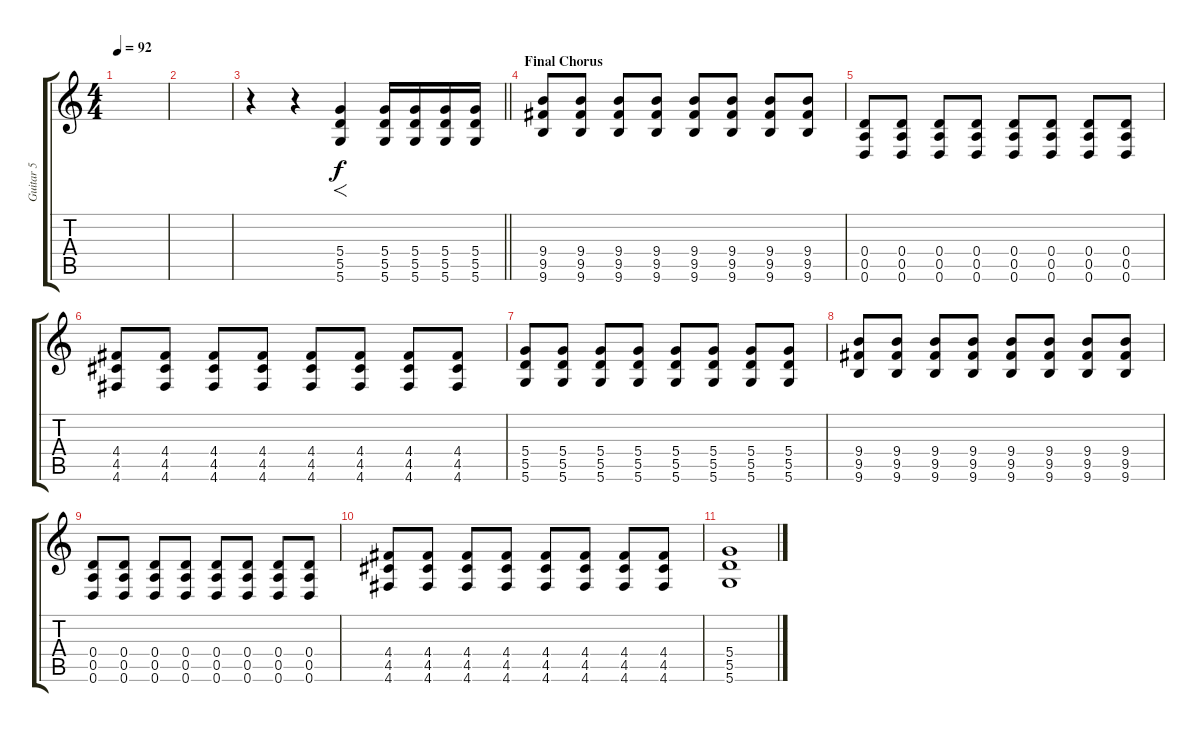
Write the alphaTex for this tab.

\track ("Guitar 5" "Guitar 5") {instrument overdrivenguitar}
\staff {score tabs}
\tuning (E4 B3 G3 D3 A2 D2) {hide}
\ts (4 4)
\tempo 92
\clef g2
\ks c
|
|
\barLineRight lightlight
r.4 r.4 (5.4 5.5 5.6).4{f} (5.4 5.5 5.6).16 (5.4 5.5 5.6).16 (5.4 5.5 5.6).16 (5.4 5.5 5.6).16 |
\section ("" "Final Chorus")
(9.4 9.5 9.6).8 (9.4 9.5 9.6).8 (9.4 9.5 9.6).8 (9.4 9.5 9.6).8 (9.4 9.5 9.6).8 (9.4 9.5 9.6).8 (9.4 9.5 9.6).8 (9.4 9.5 9.6).8 |
(0.4 0.5 0.6).8 (0.4 0.5 0.6).8 (0.4 0.5 0.6).8 (0.4 0.5 0.6).8 (0.4 0.5 0.6).8 (0.4 0.5 0.6).8 (0.4 0.5 0.6).8 (0.4 0.5 0.6).8 |
(4.4 4.5 4.6).8 (4.4 4.5 4.6).8 (4.4 4.5 4.6).8 (4.4 4.5 4.6).8 (4.4 4.5 4.6).8 (4.4 4.5 4.6).8 (4.4 4.5 4.6).8 (4.4 4.5 4.6).8 |
(5.4 5.5 5.6).8 (5.4 5.5 5.6).8 (5.4 5.5 5.6).8 (5.4 5.5 5.6).8 (5.4 5.5 5.6).8 (5.4 5.5 5.6).8 (5.4 5.5 5.6).8 (5.4 5.5 5.6).8 |
(9.4 9.5 9.6).8 (9.4 9.5 9.6).8 (9.4 9.5 9.6).8 (9.4 9.5 9.6).8 (9.4 9.5 9.6).8 (9.4 9.5 9.6).8 (9.4 9.5 9.6).8 (9.4 9.5 9.6).8 |
(0.4 0.5 0.6).8 (0.4 0.5 0.6).8 (0.4 0.5 0.6).8 (0.4 0.5 0.6).8 (0.4 0.5 0.6).8 (0.4 0.5 0.6).8 (0.4 0.5 0.6).8 (0.4 0.5 0.6).8 |
(4.4 4.5 4.6).8 (4.4 4.5 4.6).8 (4.4 4.5 4.6).8 (4.4 4.5 4.6).8 (4.4 4.5 4.6).8 (4.4 4.5 4.6).8 (4.4 4.5 4.6).8 (4.4 4.5 4.6).8 |
(5.4 5.5 5.6).1
